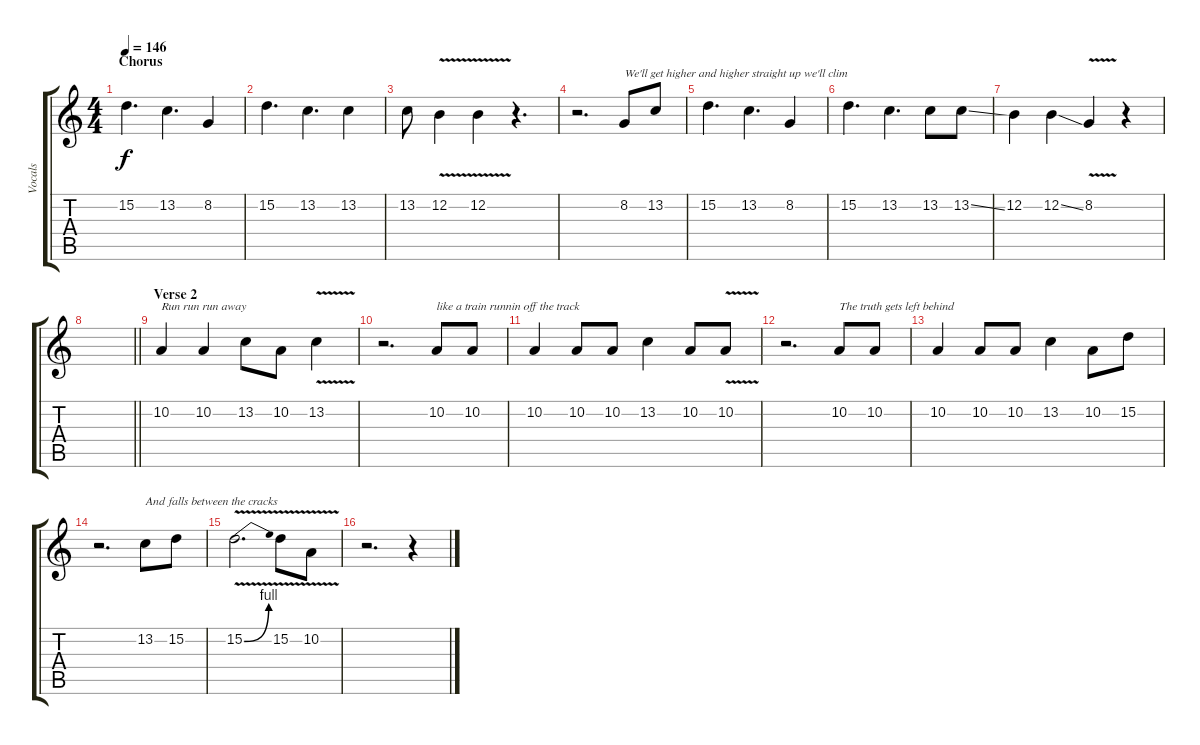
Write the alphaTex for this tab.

\track ("Vocals" "Vocals") {instrument lead2sawtooth}
\staff {score tabs}
\tuning (E4 B3 G3 D3 A2 E2) {hide}
\ts (4 4)
\section ("" "Chorus")
\tempo 146
\clef g2
\ks c
15.2.4{d dy f} 13.2.4{d} 8.2.4 |
15.2.4{d} 13.2.4{d} 13.2.4 |
13.2.8 12.2{v}.4 12.2{v}.4 r.4{d} |
r.2{d} 8.2.8{txt "We'll get higher and higher straight up we'll clim"} 13.2.8 |
15.2.4{d} 13.2.4{d} 8.2.4 |
15.2.4{d} 13.2.4{d} 13.2.8 13.2{ss}.8 |
12.2.4 12.2{ss}.4 8.2{v}.4 r.4 |
\barLineRight lightlight
|
\section ("" "Verse 2")
10.2.4{txt "Run run run away"} 10.2.4 13.2.8 10.2.8 13.2{v}.4 |
r.2{d} 10.2.8{txt "like a train runnin off the track"} 10.2.8 |
10.2.4 10.2.8 10.2.8 13.2.4 10.2.8 10.2{v}.8 |
r.2{d} 10.2.8{txt "The truth gets left behind  "} 10.2.8 |
10.2.4 10.2.8 10.2.8 13.2.4 10.2.8 15.2.8 |
r.2{d} 13.2.8{txt "And falls between the cracks  "} 15.2.8 |
15.2{be (bend 0 0 60 4) v}.2{d} 15.2{v}.8 10.2{v}.8 |
r.2{d} r.4
